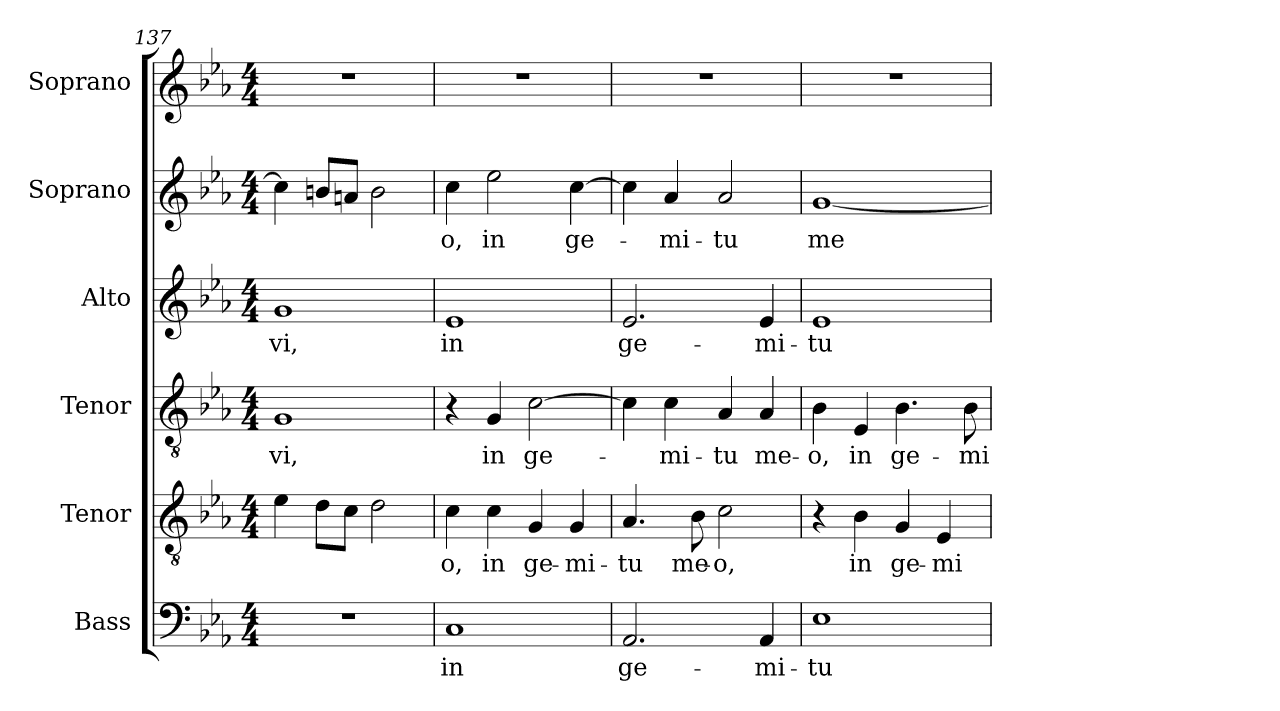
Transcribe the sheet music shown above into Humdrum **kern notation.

**kern	**text	**kern	**text	**kern	**text	**kern	**text	**kern	**text	**kern
*part6	*part6	*part5	*part5	*part4	*part4	*part3	*part3	*part2	*part2	*part1
*staff6	*staff6	*staff5	*staff5	*staff4	*staff4	*staff3	*staff3	*staff2	*staff2	*staff1
*I"Bass	*	*I"Tenor	*	*I"Tenor	*	*I"Alto	*	*I"Soprano	*	*I"Soprano
*I'B	*	*I'T	*	*I'T	*	*I'A	*	*I'S	*	*I'S
*clefF4	*	*clefGv2	*	*clefGv2	*	*clefG2	*	*clefG2	*	*clefG2
*	*	*ITrd7c12	*	*ITrd7c12	*	*	*	*	*	*
*k[b-e-a-]	*	*k[b-e-a-]	*	*k[b-e-a-]	*	*k[b-e-a-]	*	*k[b-e-a-]	*	*k[b-e-a-]
*E-:	*	*E-:	*	*E-:	*	*E-:	*	*E-:	*	*E-:
*M4/4	*	*M4/4	*	*M4/4	*	*M4/4	*	*M4/4	*	*M4/4
=137	=137	=137	=137	=137	=137	=137	=137	=137	=137	=137
!	!	!	!	!	!LO:LY:b:color=#000000	!	!	!	!	!
!	!	!	!	!	!	!	!LO:LY:b:color=#000000	!	!	!
1r	.	4E-i\	.	1GGi	-vi,	1gi	-vi,	4cci\]	.	1r
.	.	8Di\L	.	.	.	.	.	8bni/L	.	.
.	.	8Ci\J	.	.	.	.	.	8ani/J	.	.
.	.	2Di\	.	.	.	.	.	2bi\	.	.
!!LO:PB:g=z
=138	=138	=138	=138	=138	=138	=138	=138	=138	=138	=138
!	!LO:LY:b:color=#000000	!	!	!	!	!	!	!	!	!
!	!	!	!LO:LY:b:color=#000000	!	!	!	!	!	!	!
!	!	!	!	!	!	!	!LO:LY:b:color=#000000	!	!	!
!	!	!	!	!	!	!	!	!	!LO:LY:b:color=#000000	!
1Ci	in	4Ci\	-o,	4r	.	1e-i	in	4cci\	-o,	1r
!	!	!	!LO:LY:b:color=#000000	!	!	!	!	!	!	!
!	!	!	!	!	!LO:LY:b:color=#000000	!	!	!	!	!
!	!	!	!	!	!	!	!	!	!LO:LY:b:color=#000000	!
.	.	4Ci\	in	4GGi/	in	.	.	2ee-i\	in	.
!	!	!	!LO:LY:b:color=#000000	!	!	!	!	!	!	!
!	!	!	!	!	!LO:LY:b:color=#000000	!	!	!	!	!
.	.	4GGi/	ge-	[2Ci\	ge-	.	.	.	.	.
!	!	!	!LO:LY:b:color=#000000	!	!	!	!	!	!	!
!	!	!	!	!	!	!	!	!	!LO:LY:b:color=#000000	!
.	.	4GGi/	-mi-	.	.	.	.	[4cci\	ge-	.
=139	=139	=139	=139	=139	=139	=139	=139	=139	=139	=139
!	!LO:LY:b:color=#000000	!	!	!	!	!	!	!	!	!
!	!	!	!LO:LY:b:color=#000000	!	!	!	!	!	!	!
!	!	!	!	!	!	!	!LO:LY:b:color=#000000	!	!	!
2.AA-i/	ge-	4.AA-i/	-tu	4Ci\]	.	2.e-i/	ge-	4cci\]	.	1r
!	!	!	!	!	!LO:LY:b:color=#000000	!	!	!	!	!
!	!	!	!	!	!	!	!	!	!LO:LY:b:color=#000000	!
.	.	.	.	4Ci\	-mi-	.	.	4a-i/	-mi-	.
!	!	!	!LO:LY:b:color=#000000	!	!	!	!	!	!	!
.	.	8BB-i\	me-	.	.	.	.	.	.	.
!	!	!	!LO:LY:b:color=#000000	!	!	!	!	!	!	!
!	!	!	!	!	!LO:LY:b:color=#000000	!	!	!	!	!
!	!	!	!	!	!	!	!	!	!LO:LY:b:color=#000000	!
.	.	2Ci\	-o,	4AA-i/	-tu	.	.	2a-i/	-tu	.
!	!LO:LY:b:color=#000000	!	!	!	!	!	!	!	!	!
!	!	!	!	!	!LO:LY:b:color=#000000	!	!	!	!	!
!	!	!	!	!	!	!	!LO:LY:b:color=#000000	!	!	!
4AA-i/	-mi-	.	.	4AA-i/	me-	4e-i/	-mi-	.	.	.
=140	=140	=140	=140	=140	=140	=140	=140	=140	=140	=140
!	!LO:LY:b:color=#000000	!	!	!	!	!	!	!	!	!
!	!	!	!	!	!LO:LY:b:color=#000000	!	!	!	!	!
!	!	!	!	!	!	!	!LO:LY:b:color=#000000	!	!	!
!	!	!	!	!	!	!	!	!	!LO:LY:b:color=#000000	!
1E-i	-tu	4r	.	4BB-i\	-o,	1e-i	-tu	[1gi	me-	1r
!	!	!	!LO:LY:b:color=#000000	!	!	!	!	!	!	!
!	!	!	!	!	!LO:LY:b:color=#000000	!	!	!	!	!
.	.	4BB-i\	in	4EE-i/	in	.	.	.	.	.
!	!	!	!LO:LY:b:color=#000000	!	!	!	!	!	!	!
!	!	!	!	!	!LO:LY:b:color=#000000	!	!	!	!	!
.	.	4GGi/	ge-	4.BB-i\	ge-	.	.	.	.	.
!	!	!	!LO:LY:b:color=#000000	!	!	!	!	!	!	!
.	.	4EE-i/	-mi-	.	.	.	.	.	.	.
!	!	!	!	!	!LO:LY:b:color=#000000	!	!	!	!	!
.	.	.	.	8BB-i\	-mi-	.	.	.	.	.
=	=	=	=	=	=	=	=	=	=	=
*-	*-	*-	*-	*-	*-	*-	*-	*-	*-	*-
